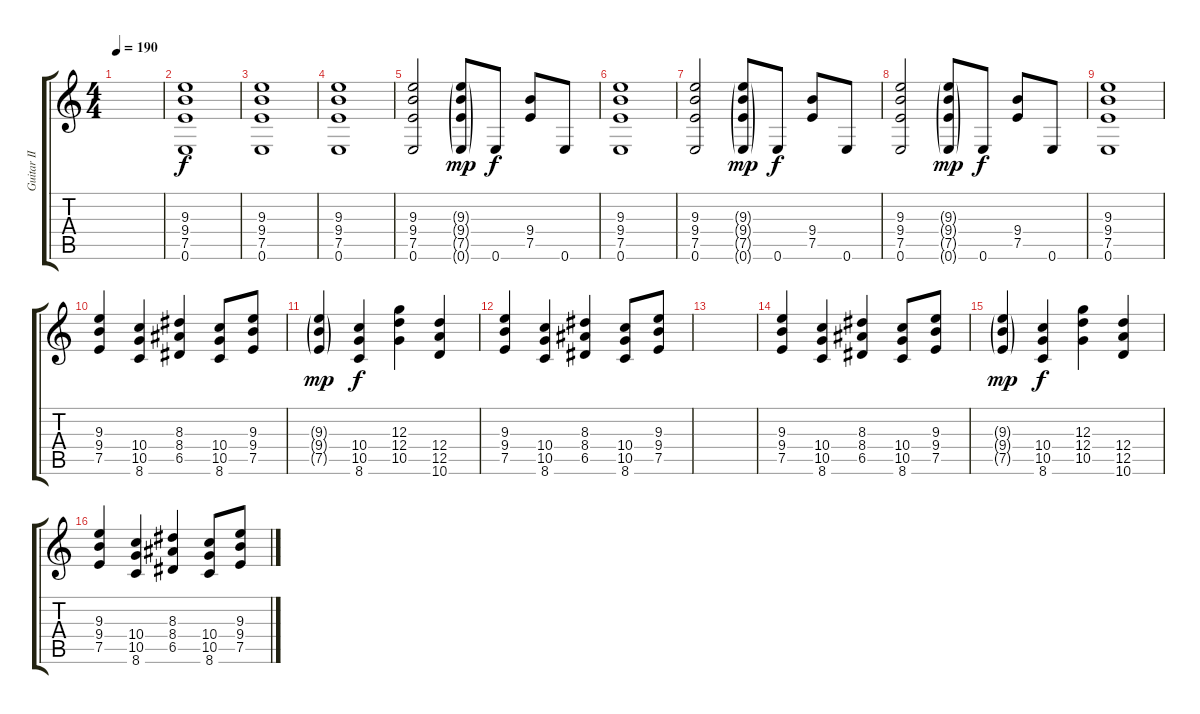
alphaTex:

\track ("Guitar II" "Guitar II") {instrument distortionguitar}
\staff {score tabs}
\tuning (E4 B3 G3 D3 A2 E2) {hide}
\ts (4 4)
\tempo 190
\clef g2
\ks c
|
(9.3 9.4 7.5 0.6).1 |
(9.3 9.4 7.5 0.6).1 |
(9.3 9.4 7.5 0.6).1 |
(9.3 9.4 7.5 0.6).2 (9.3{g} 9.4{g} 7.5{g} 0.6{g}).8{dy mp} 0.6.8{dy f} (9.4 7.5).8 0.6.8 |
(9.3 9.4 7.5 0.6).1 |
(9.3 9.4 7.5 0.6).2 (9.3{g} 9.4{g} 7.5{g} 0.6{g}).8{dy mp} 0.6.8{dy f} (9.4 7.5).8 0.6.8 |
(9.3 9.4 7.5 0.6).2 (9.3{g} 9.4{g} 7.5{g} 0.6{g}).8{dy mp} 0.6.8{dy f} (9.4 7.5).8 0.6.8 |
(9.3 9.4 7.5 0.6).1 |
(9.3 9.4 7.5).4 (10.4 10.5 8.6).4 (8.3 8.4 6.5).4 (10.4 10.5 8.6).8 (9.3 9.4 7.5).8 |
(9.3{g} 9.4{g} 7.5{g}).4{dy mp} (10.4 10.5 8.6).4{dy f} (12.3 12.4 10.5).4 (12.4 12.5 10.6).4 |
(9.3 9.4 7.5).4 (10.4 10.5 8.6).4 (8.3 8.4 6.5).4 (10.4 10.5 8.6).8 (9.3 9.4 7.5).8 |
|
(9.3 9.4 7.5).4 (10.4 10.5 8.6).4 (8.3 8.4 6.5).4 (10.4 10.5 8.6).8 (9.3 9.4 7.5).8 |
(9.3{g} 9.4{g} 7.5{g}).4{dy mp} (10.4 10.5 8.6).4{dy f} (12.3 12.4 10.5).4 (12.4 12.5 10.6).4 |
(9.3 9.4 7.5).4 (10.4 10.5 8.6).4 (8.3 8.4 6.5).4 (10.4 10.5 8.6).8 (9.3 9.4 7.5).8
